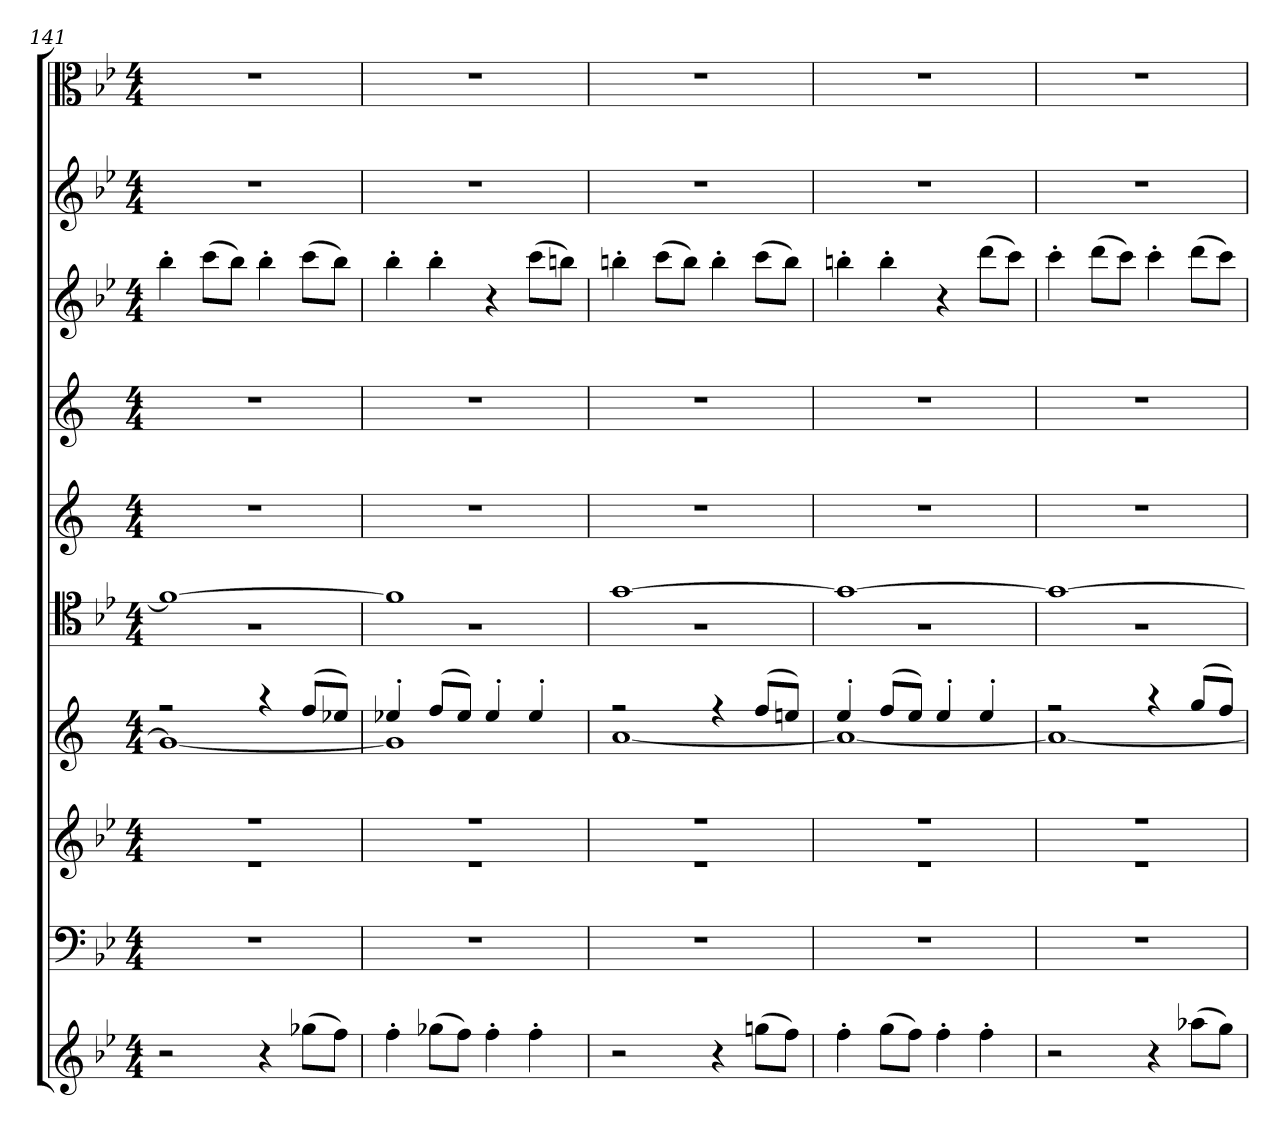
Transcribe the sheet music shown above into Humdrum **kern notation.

**kern	**kern	**kern	**kern	**kern	**kern	**kern	**kern	**kern	**kern
*part10	*part9	*part8	*part7	*part6	*part5	*part4	*part3	*part2	*part1
*staff10	*staff9	*staff8	*staff7	*staff6	*staff5	*staff4	*staff3	*staff2	*staff1
*clefG2	*clefF4	*clefG2	*clefG2	*clefC4	*clefG2	*clefG2	*clefG2	*clefG2	*clefC3
*k[b-e-]	*k[b-e-]	*k[b-e-]	*k[]	*k[b-e-]	*k[]	*k[]	*k[b-e-]	*k[b-e-]	*k[b-e-]
*g:	*g:	*g:	*	*g:	*	*	*g:	*g:	*g:
*M4/4	*M4/4	*M4/4	*M4/4	*M4/4	*M4/4	*M4/4	*M4/4	*M4/4	*M4/4
=141	=141	=141	=141	=141	=141	=141	=141	=141	=141
*	*	*^	*^	*^	*	*	*	*	*
2r	1r	1r	1r	2r	1g\_	1f/_	1r	1r	1r	4bb-'\	1r	1r
.	.	.	.	.	.	.	.	.	.	(8ccc\L	.	.
.	.	.	.	.	.	.	.	.	.	8bb-\J)	.	.
4r	.	.	.	4r	.	.	.	.	.	4bb-'\	.	.
(8gg-X\L	.	.	.	(8ff/L	.	.	.	.	.	(8ccc\L	.	.
8ff\J)	.	.	.	8ee-X/J)	.	.	.	.	.	8bb-\J)	.	.
=142	=142	=142	=142	=142	=142	=142	=142	=142	=142	=142	=142	=142
4ff'\	1r	1r	1r	4ee-X'/	1g\]	1f/]	1r	1r	1r	4bb-'\	1r	1r
(8gg-X\L	.	.	.	(8ff/L	.	.	.	.	.	4bb-'\	.	.
8ff\J)	.	.	.	8ee-/J)	.	.	.	.	.	.	.	.
4ff'\	.	.	.	4ee-'/	.	.	.	.	.	4r	.	.
4ff'\	.	.	.	4ee-'/	.	.	.	.	.	(8ccc\L	.	.
.	.	.	.	.	.	.	.	.	.	8bbn\J)	.	.
=143	=143	=143	=143	=143	=143	=143	=143	=143	=143	=143	=143	=143
2r	1r	1r	1r	2r	[1a\	[1g/	1r	1r	1r	4bbn'\	1r	1r
.	.	.	.	.	.	.	.	.	.	(8ccc\L	.	.
.	.	.	.	.	.	.	.	.	.	8bb\J)	.	.
4r	.	.	.	4r	.	.	.	.	.	4bb'\	.	.
(8ggn\L	.	.	.	(8ff/L	.	.	.	.	.	(8ccc\L	.	.
8ff\J)	.	.	.	8een/J)	.	.	.	.	.	8bb\J)	.	.
=144	=144	=144	=144	=144	=144	=144	=144	=144	=144	=144	=144	=144
4ff'\	1r	1r	1r	4ee'/	1a\_	1g/_	1r	1r	1r	4bbn'\	1r	1r
(8gg\L	.	.	.	(8ff/L	.	.	.	.	.	4bb'\	.	.
8ff\J)	.	.	.	8ee/J)	.	.	.	.	.	.	.	.
4ff'\	.	.	.	4ee'/	.	.	.	.	.	4r	.	.
4ff'\	.	.	.	4ee'/	.	.	.	.	.	(8ddd\L	.	.
.	.	.	.	.	.	.	.	.	.	8ccc\J)	.	.
=145	=145	=145	=145	=145	=145	=145	=145	=145	=145	=145	=145	=145
2r	1r	1r	1r	2r	1a\_	1g/_	1r	1r	1r	4ccc'\	1r	1r
.	.	.	.	.	.	.	.	.	.	(8ddd\L	.	.
.	.	.	.	.	.	.	.	.	.	8ccc\J)	.	.
4r	.	.	.	4r	.	.	.	.	.	4ccc'\	.	.
(8aa-X\L	.	.	.	(8gg/L	.	.	.	.	.	(8ddd\L	.	.
8gg\J)	.	.	.	8ff/J)	.	.	.	.	.	8ccc\J)	.	.
*	*	*v	*v	*	*	*v	*v	*	*	*	*	*
*	*	*	*v	*v	*	*	*	*	*	*
=	=	=	=	=	=	=	=	=	=
*-	*-	*-	*-	*-	*-	*-	*-	*-	*-
